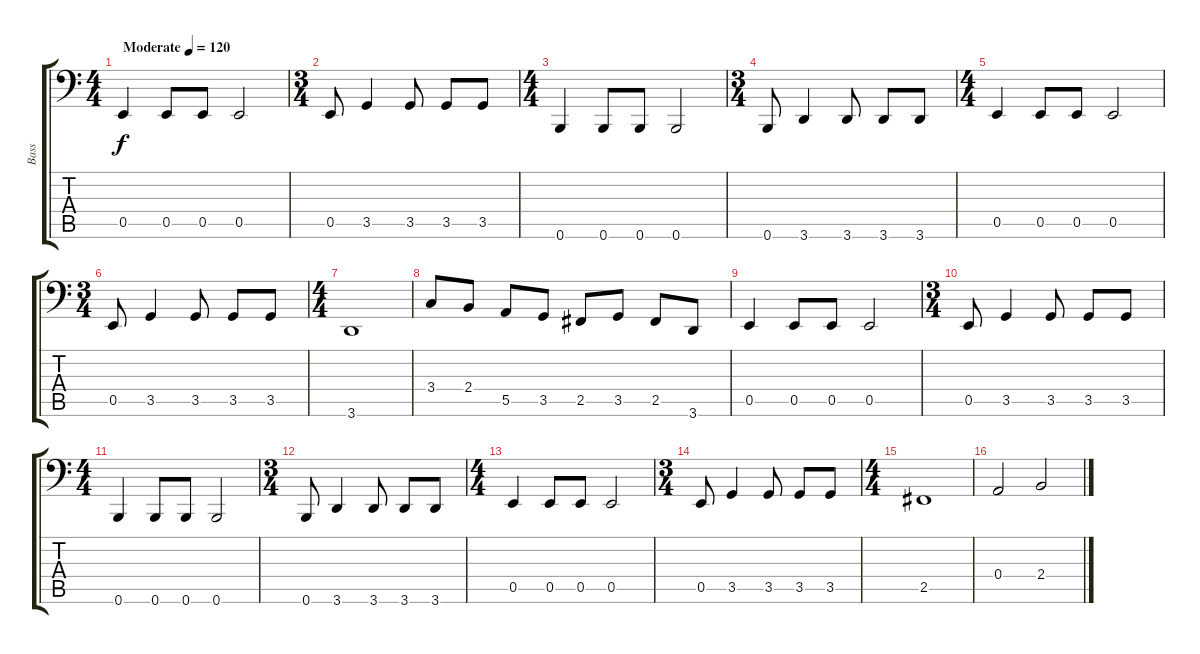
\track ("Bass" "Bass") {instrument electricbassfinger}
\staff {score tabs}
\tuning (C3 G2 D2 A1 E1 B0) {hide}
\ts (4 4)
\tempo (120 "Moderate")
\tempo 150
\tempo (120 "Moderate")
\clef f4
\ks c
0.5.4{dy f instrument electricbassfinger} 0.5.8 0.5.8 0.5.2 |
\ts (3 4)
0.5.8 3.5.4 3.5.8 3.5.8 3.5.8 |
\ts (4 4)
0.6.4 0.6.8 0.6.8 0.6.2 |
\ts (3 4)
0.6.8 3.6.4 3.6.8 3.6.8 3.6.8 |
\ts (4 4)
0.5.4 0.5.8 0.5.8 0.5.2 |
\ts (3 4)
0.5.8 3.5.4 3.5.8 3.5.8 3.5.8 |
\ts (4 4)
3.6.1 |
3.4.8 2.4.8 5.5.8 3.5.8 2.5.8 3.5.8 2.5.8 3.6.8 |
0.5.4 0.5.8 0.5.8 0.5.2 |
\ts (3 4)
0.5.8 3.5.4 3.5.8 3.5.8 3.5.8 |
\ts (4 4)
0.6.4 0.6.8 0.6.8 0.6.2 |
\ts (3 4)
0.6.8 3.6.4 3.6.8 3.6.8 3.6.8 |
\ts (4 4)
0.5.4 0.5.8 0.5.8 0.5.2 |
\ts (3 4)
0.5.8 3.5.4 3.5.8 3.5.8 3.5.8 |
\ts (4 4)
2.5.1 |
0.4.2 2.4.2
